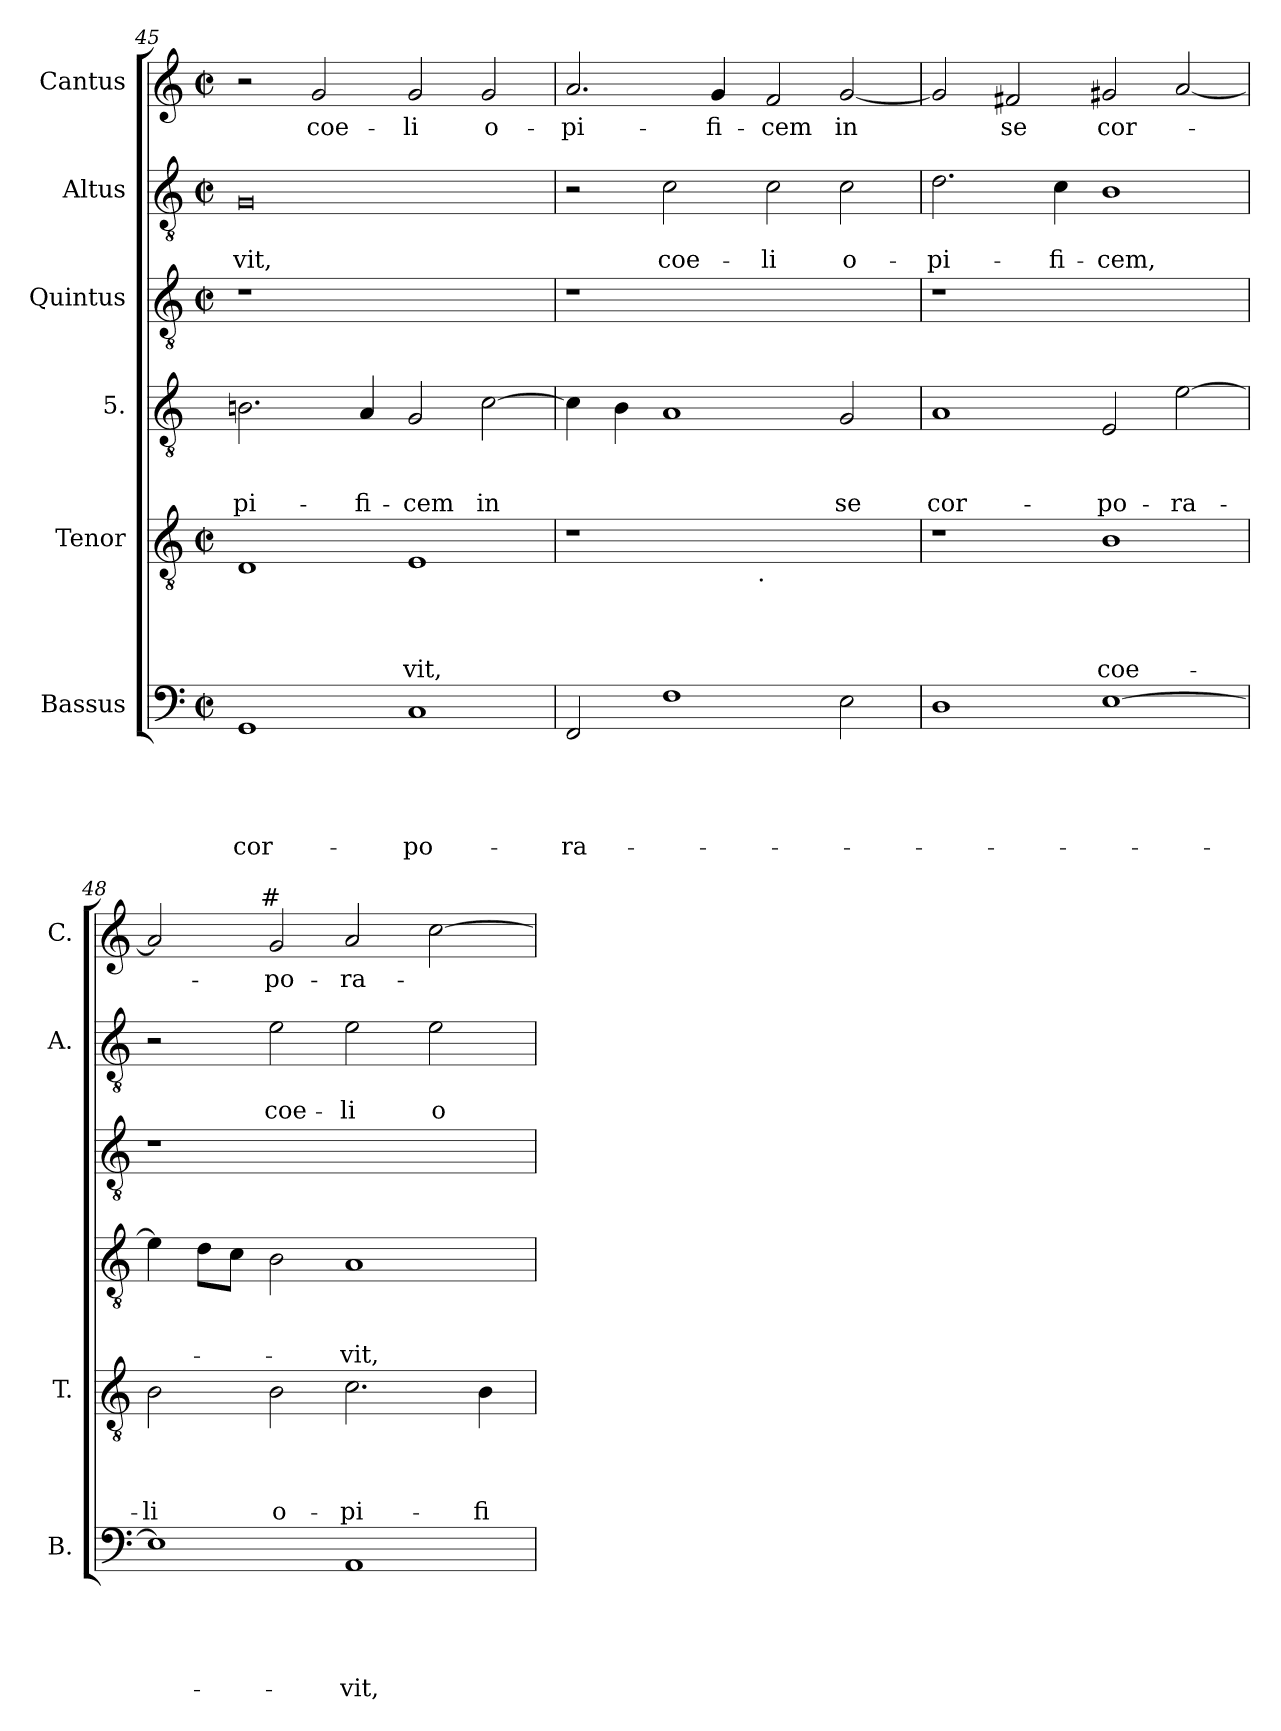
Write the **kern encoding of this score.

**kern	**text	**text	**text	**text	**text	**kern	**text	**text	**text	**text	**kern	**text	**text	**text	**kern	**kern	**text	**text	**kern	**text
*part6	*part6	*part6	*part6	*part6	*part6	*part5	*part5	*part5	*part5	*part5	*part4	*part4	*part4	*part4	*part3	*part2	*part2	*part2	*part1	*part1
*staff6	*staff6	*staff6	*staff6	*staff6	*staff6	*staff5	*staff5	*staff5	*staff5	*staff5	*staff4	*staff4	*staff4	*staff4	*staff3	*staff2	*staff2	*staff2	*staff1	*staff1
*I"Bassus	*	*	*	*	*	*I"Tenor	*	*	*	*	*I"5.	*	*	*	*I"Quintus	*I"Altus	*	*	*I"Cantus	*
*I'B.	*	*	*	*	*	*I'T.	*	*	*	*	*	*	*	*	*	*I'A.	*	*	*I'C.	*
*clefF4	*	*	*	*	*	*clefGv2	*	*	*	*	*clefGv2	*	*	*	*clefGv2	*clefGv2	*	*	*clefG2	*
*k[]	*	*	*	*	*	*k[]	*	*	*	*	*k[]	*	*	*	*k[]	*k[]	*	*	*k[]	*
*C:	*	*	*	*	*	*C:	*	*	*	*	*C:	*	*	*	*C:	*C:	*	*	*C:	*
*M2/2	*	*	*	*	*	*M2/2	*	*	*	*	*	*	*	*	*M2/2	*M2/2	*	*	*M2/2	*
*met(c|)	*	*	*	*	*	*met(c|)	*	*	*	*	*	*	*	*	*met(c|)	*met(c|)	*	*	*met(c|)	*
=45	=45	=45	=45	=45	=45	=45	=45	=45	=45	=45	=45	=45	=45	=45	=45	=45	=45	=45	=45	=45
!	!	!	!	!	!LO:LY:b	!	!	!	!	!	!	!	!	!LO:LY:b	!	!	!	!LO:LY:b	!	!
1GG	.	.	.	.	cor-	1D	.	.	.	.	2.Bn\	.	.	-pi-	1r	0G	.	-vit,	2r	.
!	!	!	!	!	!	!	!	!	!	!	!	!	!	!	!	!	!	!	!	!LO:LY:b
.	.	.	.	.	.	.	.	.	.	.	.	.	.	.	.	.	.	.	2g/	coe-
!	!	!	!	!	!	!	!	!	!	!	!	!	!	!LO:LY:b	!	!	!	!	!	!
.	.	.	.	.	.	.	.	.	.	.	4A/	.	.	-fi-	.	.	.	.	.	.
!	!	!	!	!	!LO:LY:b	!	!	!	!	!LO:LY:b	!	!	!	!LO:LY:b	!	!	!	!	!	!LO:LY:b
1C	.	.	.	.	-po-	1E	.	.	.	-vit,	2G/	.	.	-cem	1ryy	.	.	.	2g/	-li
!	!	!	!	!	!	!	!	!	!	!	!	!	!	!LO:LY:b	!	!	!	!	!	!LO:LY:b
.	.	.	.	.	.	.	.	.	.	.	[>2c\	.	.	in	.	.	.	.	2g/	o-
=46	=46	=46	=46	=46	=46	=46	=46	=46	=46	=46	=46	=46	=46	=46	=46	=46	=46	=46	=46	=46
!	!	!	!	!	!LO:LY:b	!	!	!	!	!	!	!	!	!	!	!	!	!	!	!LO:LY:b
*	*	*	*	*	*	*^	*	*	*	*	*	*	*	*	*	*	*	*	*	*
2FF/	.	.	.	.	-ra-	1r	2ryy	.	.	.	.	4c\]	.	.	.	1r	2r	.	.	2.a/	-pi-
.	.	.	.	.	.	.	.	.	.	.	.	4B\	.	.	.	.	.	.	.	.	.
!	!	!	!	!	!	!	!	!	!	!	!	!	!	!	!	!	!	!	!LO:LY:b	!	!
1F	.	.	.	.	.	.	4ryy	.	.	.	.	1A	.	.	.	.	2c\	.	coe-	.	.
!	!	!	!	!	!	!	!	!	!	!	!	!	!	!	!	!	!	!	!	!	!LO:LY:b
.	.	.	.	.	.	.	8...ryy	.	.	.	.	.	.	.	.	.	.	.	.	4g/	-fi-
!	!	!	!	!	!	!	!LO:TX:b:t=.	!	!	!	!	!	!	!	!	!	!	!	!	!	!
.	.	.	.	.	.	.	1ryy	.	.	.	.	.	.	.	.	.	.	.	.	.	.
!	!	!	!	!	!	!	!	!	!	!	!	!	!	!	!	!	!	!	!LO:LY:b	!	!LO:LY:b
.	.	.	.	.	.	1ryy	.	.	.	.	.	.	.	.	.	1ryy	2c\	.	-li	2f/	-cem
!	!	!	!	!	!	!	!	!	!	!	!	!	!	!	!LO:LY:b	!	!	!	!LO:LY:b	!	!LO:LY:b
2E\	.	.	.	.	.	.	.	.	.	.	.	2G/	.	.	se	.	2c\	.	o-	[<2g/	in
.	.	.	.	.	.	.	64ryy	.	.	.	.	.	.	.	.	.	.	.	.	.	.
!!LO:LB:g=z
=47	=47	=47	=47	=47	=47	=47	=47	=47	=47	=47	=47	=47	=47	=47	=47	=47	=47	=47	=47	=47	=47
!	!	!	!	!	!	!	!	!	!	!	!	!	!	!	!LO:LY:b	!	!	!	!LO:LY:b	!	!
*	*	*	*	*	*	*v	*v	*	*	*	*	*	*	*	*	*	*	*	*	*	*
1D	.	.	.	.	.	1r	.	.	.	.	1A	.	.	cor-	1r	2.d\	.	-pi-	2g/]	.
!	!	!	!	!	!	!	!	!	!	!	!	!	!	!	!	!	!	!	!	!LO:LY:b
.	.	.	.	.	.	.	.	.	.	.	.	.	.	.	.	.	.	.	2f#X/	se
!	!	!	!	!	!	!	!	!	!	!	!	!	!	!	!	!	!	!LO:LY:b	!	!
.	.	.	.	.	.	.	.	.	.	.	.	.	.	.	.	4c\	.	-fi-	.	.
!	!	!	!	!	!	!	!	!	!	!LO:LY:b	!	!	!	!LO:LY:b	!	!	!	!LO:LY:b	!	!LO:LY:b
[>1E	.	.	.	.	.	1B	.	.	.	coe-	2E/	.	.	-po-	1ryy	1B	.	-cem,	2g#X/	cor-
!	!	!	!	!	!	!	!	!	!	!	!	!	!	!LO:LY:b	!	!	!	!	!	!
.	.	.	.	.	.	.	.	.	.	.	[>2e\	.	.	-ra-	.	.	.	.	[<2a/	.
=48	=48	=48	=48	=48	=48	=48	=48	=48	=48	=48	=48	=48	=48	=48	=48	=48	=48	=48	=48	=48
!	!	!	!	!	!	!	!	!	!	!LO:LY:b	!	!	!	!	!	!	!	!	!	!
*	*	*	*	*	*	*	*	*	*	*	*	*	*	*	*	*	*	*	*^	*
1E]	.	.	.	.	.	2B\	.	.	.	-li	4e\]	.	.	.	1r	2r	.	.	2a/]	4ryy	.
.	.	.	.	.	.	.	.	.	.	.	8d\L	.	.	.	.	.	.	.	.	8...ryy	.
.	.	.	.	.	.	.	.	.	.	.	8c\J	.	.	.	.	.	.	.	.	.	.
!	!	!	!	!	!	!	!	!	!	!	!	!	!	!	!	!	!	!	!	!LO:TX:a:t=#	!
.	.	.	.	.	.	.	.	.	.	.	.	.	.	.	.	.	.	.	.	1ryy	.
!	!	!	!	!	!	!	!	!	!	!LO:LY:b	!	!	!	!	!	!	!	!LO:LY:b	!	!	!LO:LY:b
.	.	.	.	.	.	2B\	.	.	.	o-	2B\	.	.	.	.	2e\	.	coe-	2g/	.	-po-
!	!	!	!	!	!LO:LY:b	!	!	!	!	!LO:LY:b	!	!	!	!LO:LY:b	!	!	!	!LO:LY:b	!	!	!LO:LY:b
1AA	.	.	.	.	-vit,	2.c\	.	.	.	-pi-	1A	.	.	-vit,	1ryy	2e\	.	-li	2a/	.	-ra-
.	.	.	.	.	.	.	.	.	.	.	.	.	.	.	.	.	.	.	.	2ryy	.
!	!	!	!	!	!	!	!	!	!	!	!	!	!	!	!	!	!	!LO:LY:b	!	!	!
.	.	.	.	.	.	.	.	.	.	.	.	.	.	.	.	2e\	.	o-	[>2cc\	.	.
!	!	!	!	!	!	!	!	!	!	!LO:LY:b	!	!	!	!	!	!	!	!	!	!	!
.	.	.	.	.	.	4B\	.	.	.	-fi-	.	.	.	.	.	.	.	.	.	.	.
.	.	.	.	.	.	.	.	.	.	.	.	.	.	.	.	.	.	.	.	64ryy	.
*	*	*	*	*	*	*	*	*	*	*	*	*	*	*	*	*	*	*	*v	*v	*
=	=	=	=	=	=	=	=	=	=	=	=	=	=	=	=	=	=	=	=	=
*-	*-	*-	*-	*-	*-	*-	*-	*-	*-	*-	*-	*-	*-	*-	*-	*-	*-	*-	*-	*-
